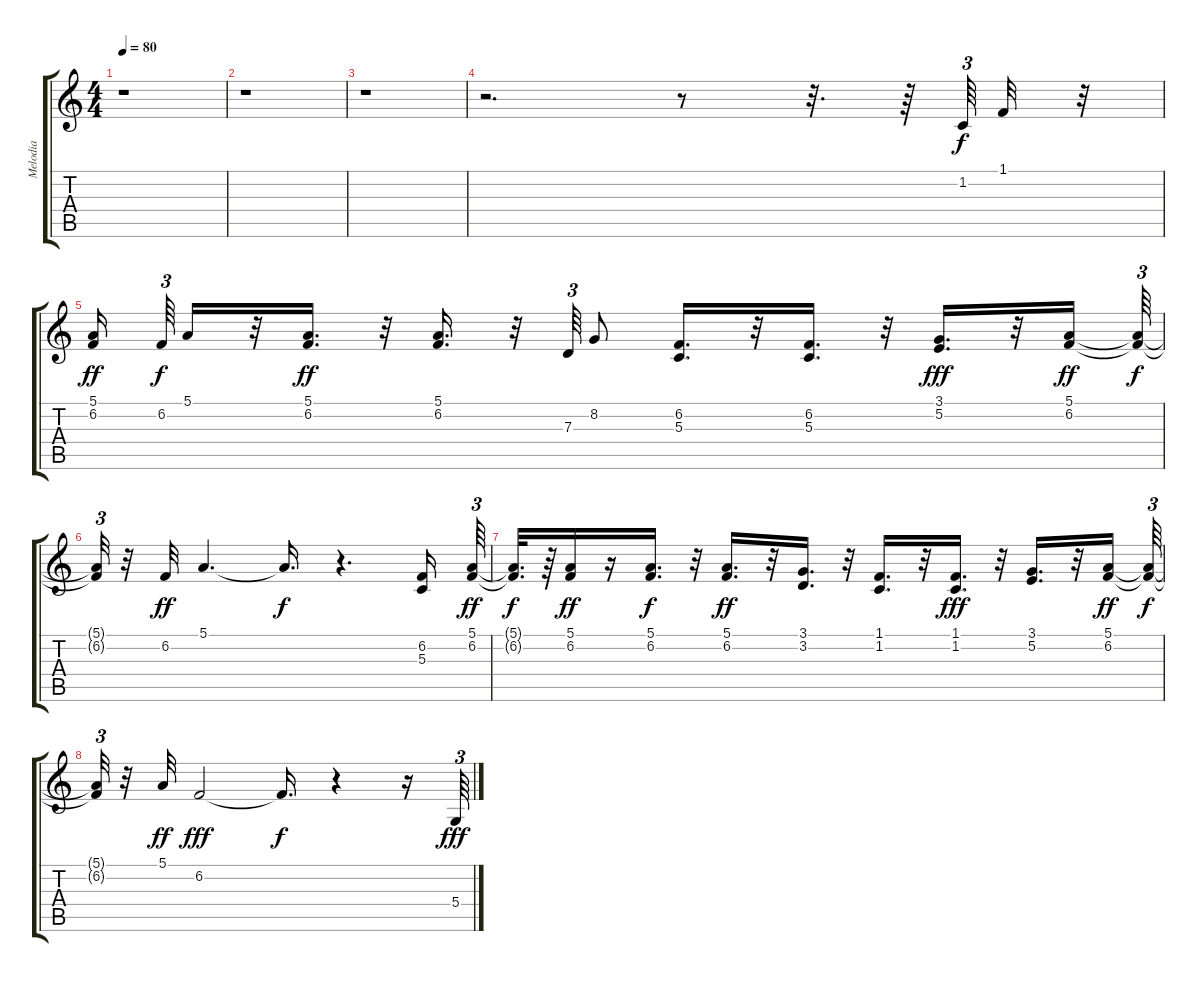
\track ("Melodia" "Melodia") {instrument voiceoohs}
\staff {score tabs}
\tuning (E4 B3 G3 D3 A2 E2) {hide}
\ts (4 4)
\tempo 80
\clef g2
\ks c
r.1{dy fff} |
r.1 |
r.1 |
r.2{d} r.8 r.32{d} r.64 1.2.64{tu (3 2) dy f} 1.1.32 r.32 |
(5.1 6.2).16{dy ff beam splitsecondary} 6.2.64{tu (3 2) dy f} 5.1.16 r.32 (5.1 6.2).16{d dy ff} r.32 (5.1 6.2).16{d} r.32 7.3.64{tu (3 2)} 8.2.8 (6.2 5.3).16{d} r.32 (6.2 5.3).16{d} r.32 (3.1 5.2).16{d dy fff} r.32 (5.1 6.2).16{dy ff} (5.1{t} 6.2{t}).64{tu (3 2) dy f} |
(5.1{t} 6.2{t}).32{tu (3 2)} r.32 6.2.32{dy ff} 5.1.4{d} 5.1{t}.16{d dy f} r.4{d} (6.2 5.3).16 (5.1 6.2).64{tu (3 2) dy ff} |
(5.1{t} 6.2{t}).32{d dy f} r.64 (5.1 6.2).16{dy ff} r.16 (5.1 6.2).16{d dy f} r.32 (5.1 6.2).16{d dy ff} r.32 (3.1 3.2).16{d} r.32 (1.1 1.2).16{d} r.32 (1.1 1.2).16{d dy fff} r.32 (3.1 5.2).16{d} r.32 (5.1 6.2).16{dy ff} (5.1{t} 6.2{t}).64{tu (3 2) dy f} |
(5.1{t} 6.2{t}).32{tu (3 2)} r.32 5.1.32{dy ff} 6.2.2{dy fff} 6.2{t}.16{d dy f} r.4 r.16 5.4.64{tu (3 2) dy fff}
